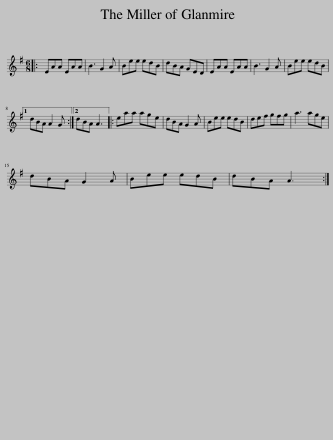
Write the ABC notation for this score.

X:1
L:1/8
M:6/8
I:linebreak $
K:G
V:1 treble
V:1
|: EAA EAA | B3 G2 A | Bee edB | dBA GED | EAA EAA | %5
 B3 G2 A | Bee edB |1$ dBA A2 G :|2 dBA A3 |: eaa age | %10
 dBA G2 A | Bee edB | def gfg | a3 age |$ dBA G2 A | %15
 Bee edB | dBA A3 :| %17
